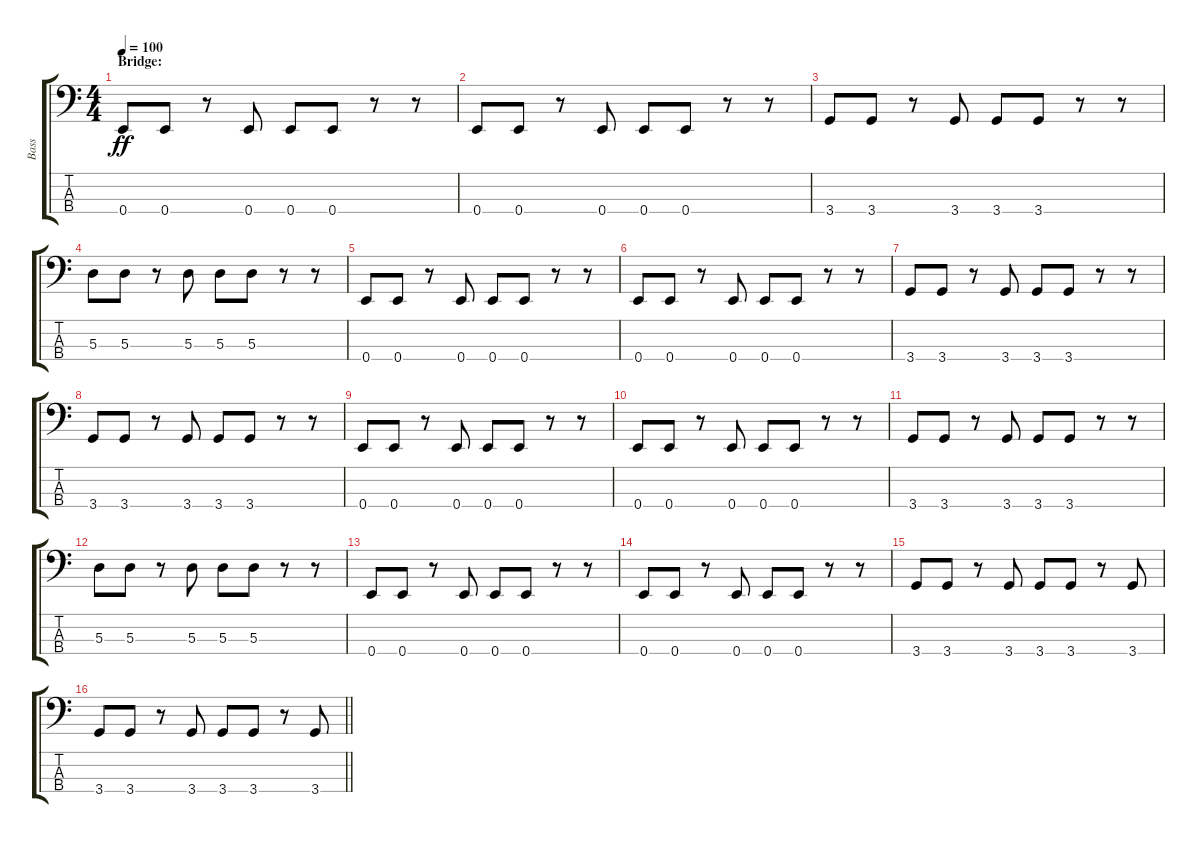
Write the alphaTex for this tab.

\track ("Bass" "Bass") {instrument electricbassfinger}
\staff {score tabs}
\tuning (G2 D2 A1 E1) {hide}
\ts (4 4)
\section ("" "Bridge:")
\tempo 100
\clef f4
\ks c
0.4.8{dy ff} 0.4.8 r.8 0.4.8 0.4.8 0.4.8 r.8 r.8 |
0.4.8 0.4.8 r.8 0.4.8 0.4.8 0.4.8 r.8 r.8 |
3.4.8 3.4.8 r.8 3.4.8 3.4.8 3.4.8 r.8 r.8 |
5.3.8 5.3.8 r.8 5.3.8 5.3.8 5.3.8 r.8 r.8 |
0.4.8 0.4.8 r.8 0.4.8 0.4.8 0.4.8 r.8 r.8 |
0.4.8 0.4.8 r.8 0.4.8 0.4.8 0.4.8 r.8 r.8 |
3.4.8 3.4.8 r.8 3.4.8 3.4.8 3.4.8 r.8 r.8 |
3.4.8 3.4.8 r.8 3.4.8 3.4.8 3.4.8 r.8 r.8 |
0.4.8 0.4.8 r.8 0.4.8 0.4.8 0.4.8 r.8 r.8 |
0.4.8 0.4.8 r.8 0.4.8 0.4.8 0.4.8 r.8 r.8 |
3.4.8 3.4.8 r.8 3.4.8 3.4.8 3.4.8 r.8 r.8 |
5.3.8 5.3.8 r.8 5.3.8 5.3.8 5.3.8 r.8 r.8 |
0.4.8 0.4.8 r.8 0.4.8 0.4.8 0.4.8 r.8 r.8 |
0.4.8 0.4.8 r.8 0.4.8 0.4.8 0.4.8 r.8 r.8 |
3.4.8 3.4.8 r.8 3.4.8 3.4.8 3.4.8 r.8 3.4.8 |
\barLineRight lightlight
3.4.8 3.4.8 r.8 3.4.8 3.4.8 3.4.8 r.8 3.4.8
